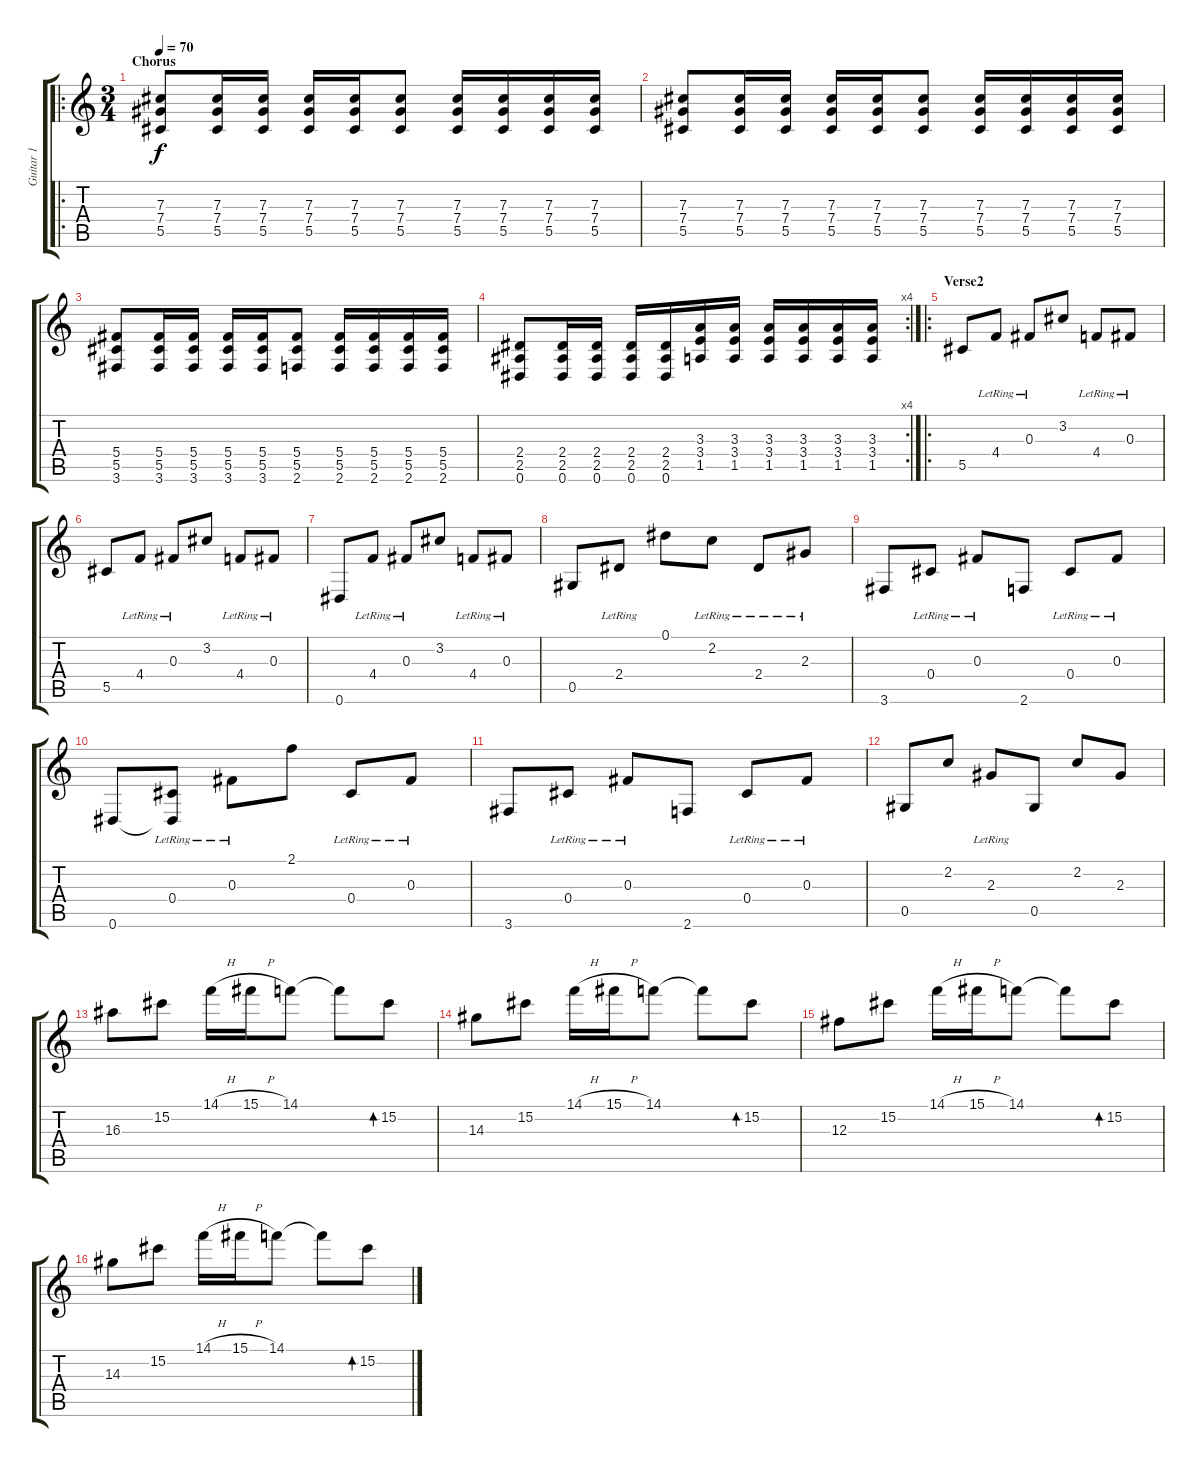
\track ("Guitar 1" "Guitar 1") {instrument distortionguitar}
\staff {score tabs}
\tuning (Eb4 Bb3 Gb3 Db3 Ab2 Eb2) {hide}
\ro
\ts (3 4)
\section ("" "Chorus")
\tempo 70
\clef g2
\ks c
(7.3 7.4 5.5).8{dy f} (7.3 7.4 5.5).16 (7.3 7.4 5.5).16 (7.3 7.4 5.5).16 (7.3 7.4 5.5).16 (7.3 7.4 5.5).8 (7.3 7.4 5.5).16 (7.3 7.4 5.5).16 (7.3 7.4 5.5).16 (7.3 7.4 5.5).16 |
(7.3 7.4 5.5).8 (7.3 7.4 5.5).16 (7.3 7.4 5.5).16 (7.3 7.4 5.5).16 (7.3 7.4 5.5).16 (7.3 7.4 5.5).8 (7.3 7.4 5.5).16 (7.3 7.4 5.5).16 (7.3 7.4 5.5).16 (7.3 7.4 5.5).16 |
(5.4 5.5 3.6).8 (5.4 5.5 3.6).16 (5.4 5.5 3.6).16 (5.4 5.5 3.6).16 (5.4 5.5 3.6).16 (5.4 5.5 2.6).8 (5.4 5.5 2.6).16 (5.4 5.5 2.6).16 (5.4 5.5 2.6).16 (5.4 5.5 2.6).16 |
\rc 4
(2.4 2.5 0.6).8 (2.4 2.5 0.6).16 (2.4 2.5 0.6).16 (2.4 2.5 0.6).16 (2.4 2.5 0.6).16 (3.3 3.4 1.5).16 (3.3 3.4 1.5).16 (3.3 3.4 1.5).16 (3.3 3.4 1.5).16 (3.3 3.4 1.5).16 (3.3 3.4 1.5).16 |
\ro
\section ("" "Verse2")
5.5.8{volume 10 balance 4} 4.4{lr}.8 0.3{lr}.8 3.2.8 4.4{lr}.8 0.3{lr}.8 |
5.5.8{volume 10 balance 4} 4.4{lr}.8 0.3{lr}.8 3.2.8 4.4{lr}.8 0.3{lr}.8 |
0.6.8{volume 10 balance 4} 4.4{lr}.8 0.3{lr}.8 3.2.8 4.4{lr}.8 0.3{lr}.8 |
0.5.8{volume 10 balance 4} 2.4{lr}.8 0.1.8 2.2{lr}.8 2.4{lr}.8 2.3{lr}.8 |
3.6.8{volume 10 balance 4} 0.4{lr}.8 0.3{lr}.8 2.6.8 0.4{lr}.8 0.3{lr}.8 |
0.6.8{volume 10 balance 4} (0.4{lr} 0.6{t}).8 0.3{lr}.8 2.1.8 0.4{lr}.8 0.3{lr}.8 |
3.6.8{volume 10 balance 4} 0.4{lr}.8 0.3{lr}.8 2.6.8 0.4{lr}.8 0.3{lr}.8 |
0.5.8{volume 10 balance 4} 2.2.8 2.3{lr}.8 0.5.8 2.2.8 2.3.8 |
16.3.8 15.2.8 14.1{h}.16 15.1{h}.16 14.1.8 14.1{t}.8 15.2.8{bd 60} |
14.3.8 15.2.8 14.1{h}.16 15.1{h}.16 14.1.8 14.1{t}.8 15.2.8{bd 60} |
12.3.8 15.2.8 14.1{h}.16 15.1{h}.16 14.1.8 14.1{t}.8 15.2.8{bd 60} |
14.3.8 15.2.8 14.1{h}.16 15.1{h}.16 14.1.8 14.1{t}.8 15.2.8{bd 60}
